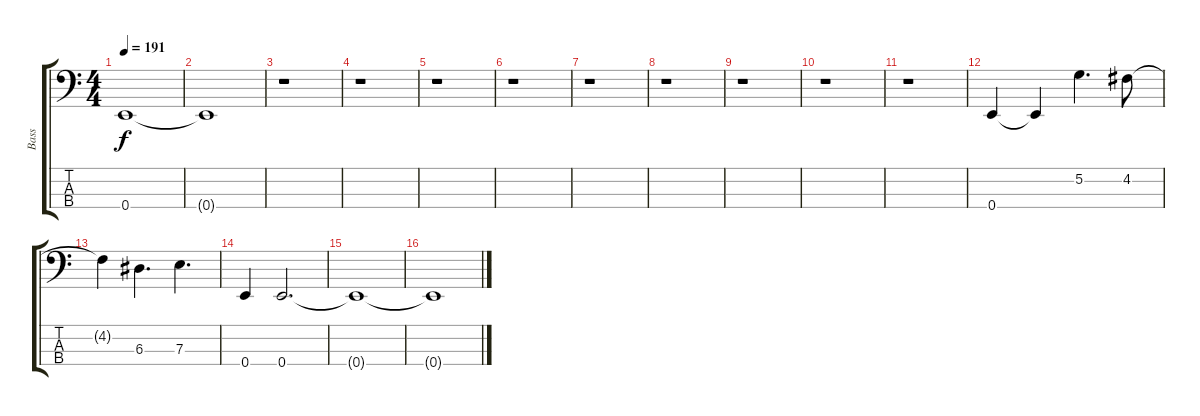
\track ("Bass" "Bass") {instrument electricbassfinger}
\staff {score tabs}
\tuning (G2 D2 A1 E1) {hide}
\ts (4 4)
\tempo 191
\clef f4
\ks c
0.4{t}.1{dy f} |
0.4{t}.1 |
r.1 |
r.1 |
r.1 |
r.1 |
r.1 |
r.1 |
r.1 |
r.1 |
r.1 |
0.4.4 0.4{t}.4 5.2.4{d} 4.2.8 |
4.2{t}.4 6.3.4{d} 7.3.4{d} |
0.4.4 0.4.2{d} |
0.4{t}.1 |
0.4{t}.1
